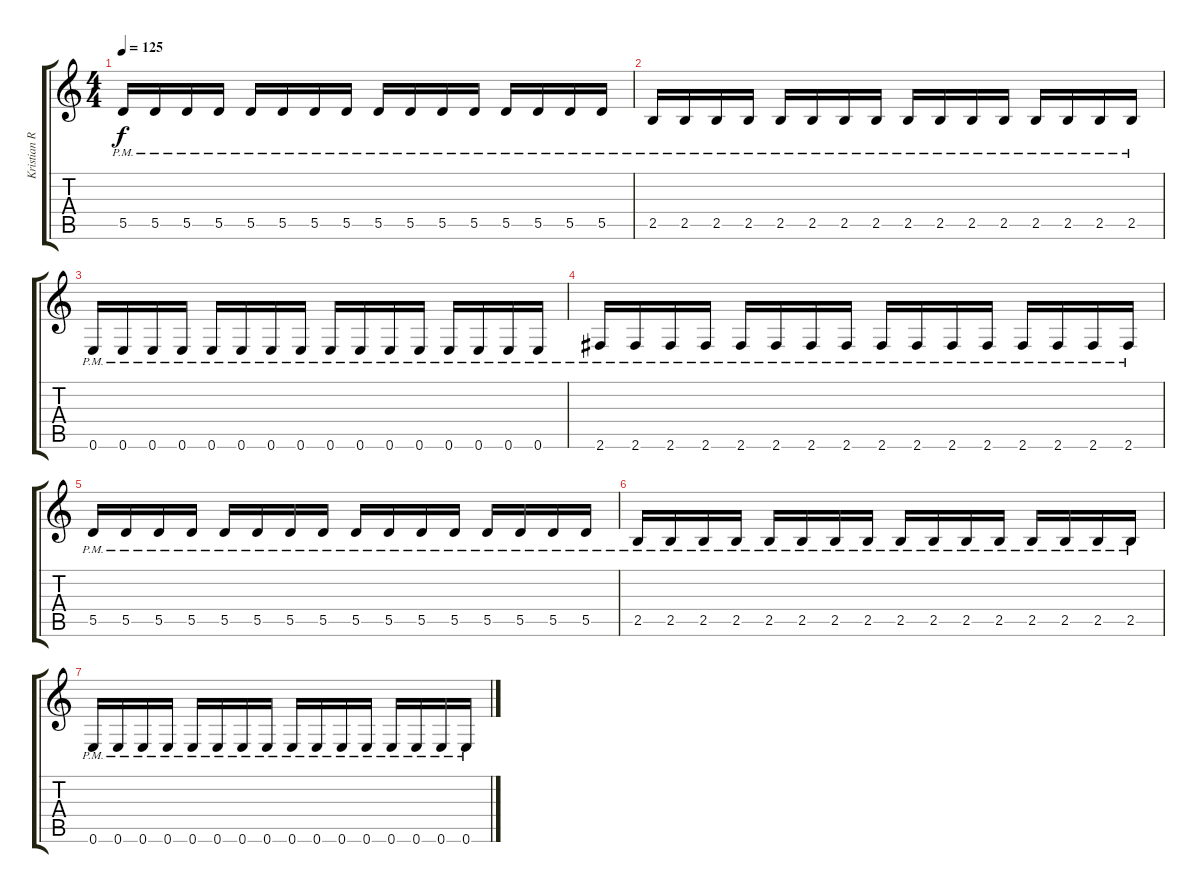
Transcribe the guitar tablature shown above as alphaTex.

\track ("Kristian Ranta" "Kristian R") {instrument distortionguitar}
\staff {score tabs}
\tuning (E4 B3 G3 D3 A2 E2) {hide}
\ts (4 4)
\tempo 125
\clef g2
\ks c
5.5{pm}.16{dy f} 5.5{pm}.16 5.5{pm}.16 5.5{pm}.16 5.5{pm}.16 5.5{pm}.16 5.5{pm}.16 5.5{pm}.16 5.5{pm}.16 5.5{pm}.16 5.5{pm}.16 5.5{pm}.16 5.5{pm}.16 5.5{pm}.16 5.5{pm}.16 5.5{pm}.16 |
2.5{pm}.16 2.5{pm}.16 2.5{pm}.16 2.5{pm}.16 2.5{pm}.16 2.5{pm}.16 2.5{pm}.16 2.5{pm}.16 2.5{pm}.16 2.5{pm}.16 2.5{pm}.16 2.5{pm}.16 2.5{pm}.16 2.5{pm}.16 2.5{pm}.16 2.5{pm}.16 |
0.6{pm}.16 0.6{pm}.16 0.6{pm}.16 0.6{pm}.16 0.6{pm}.16 0.6{pm}.16 0.6{pm}.16 0.6{pm}.16 0.6{pm}.16 0.6{pm}.16 0.6{pm}.16 0.6{pm}.16 0.6{pm}.16 0.6{pm}.16 0.6{pm}.16 0.6{pm}.16 |
2.6{pm}.16 2.6{pm}.16 2.6{pm}.16 2.6{pm}.16 2.6{pm}.16 2.6{pm}.16 2.6{pm}.16 2.6{pm}.16 2.6{pm}.16 2.6{pm}.16 2.6{pm}.16 2.6{pm}.16 2.6{pm}.16 2.6{pm}.16 2.6{pm}.16 2.6{pm}.16 |
5.5{pm}.16 5.5{pm}.16 5.5{pm}.16 5.5{pm}.16 5.5{pm}.16 5.5{pm}.16 5.5{pm}.16 5.5{pm}.16 5.5{pm}.16 5.5{pm}.16 5.5{pm}.16 5.5{pm}.16 5.5{pm}.16 5.5{pm}.16 5.5{pm}.16 5.5{pm}.16 |
2.5{pm}.16 2.5{pm}.16 2.5{pm}.16 2.5{pm}.16 2.5{pm}.16 2.5{pm}.16 2.5{pm}.16 2.5{pm}.16 2.5{pm}.16 2.5{pm}.16 2.5{pm}.16 2.5{pm}.16 2.5{pm}.16 2.5{pm}.16 2.5{pm}.16 2.5{pm}.16 |
0.6{pm}.16 0.6{pm}.16 0.6{pm}.16 0.6{pm}.16 0.6{pm}.16 0.6{pm}.16 0.6{pm}.16 0.6{pm}.16 0.6{pm}.16 0.6{pm}.16 0.6{pm}.16 0.6{pm}.16 0.6{pm}.16 0.6{pm}.16 0.6{pm}.16 0.6{pm}.16
